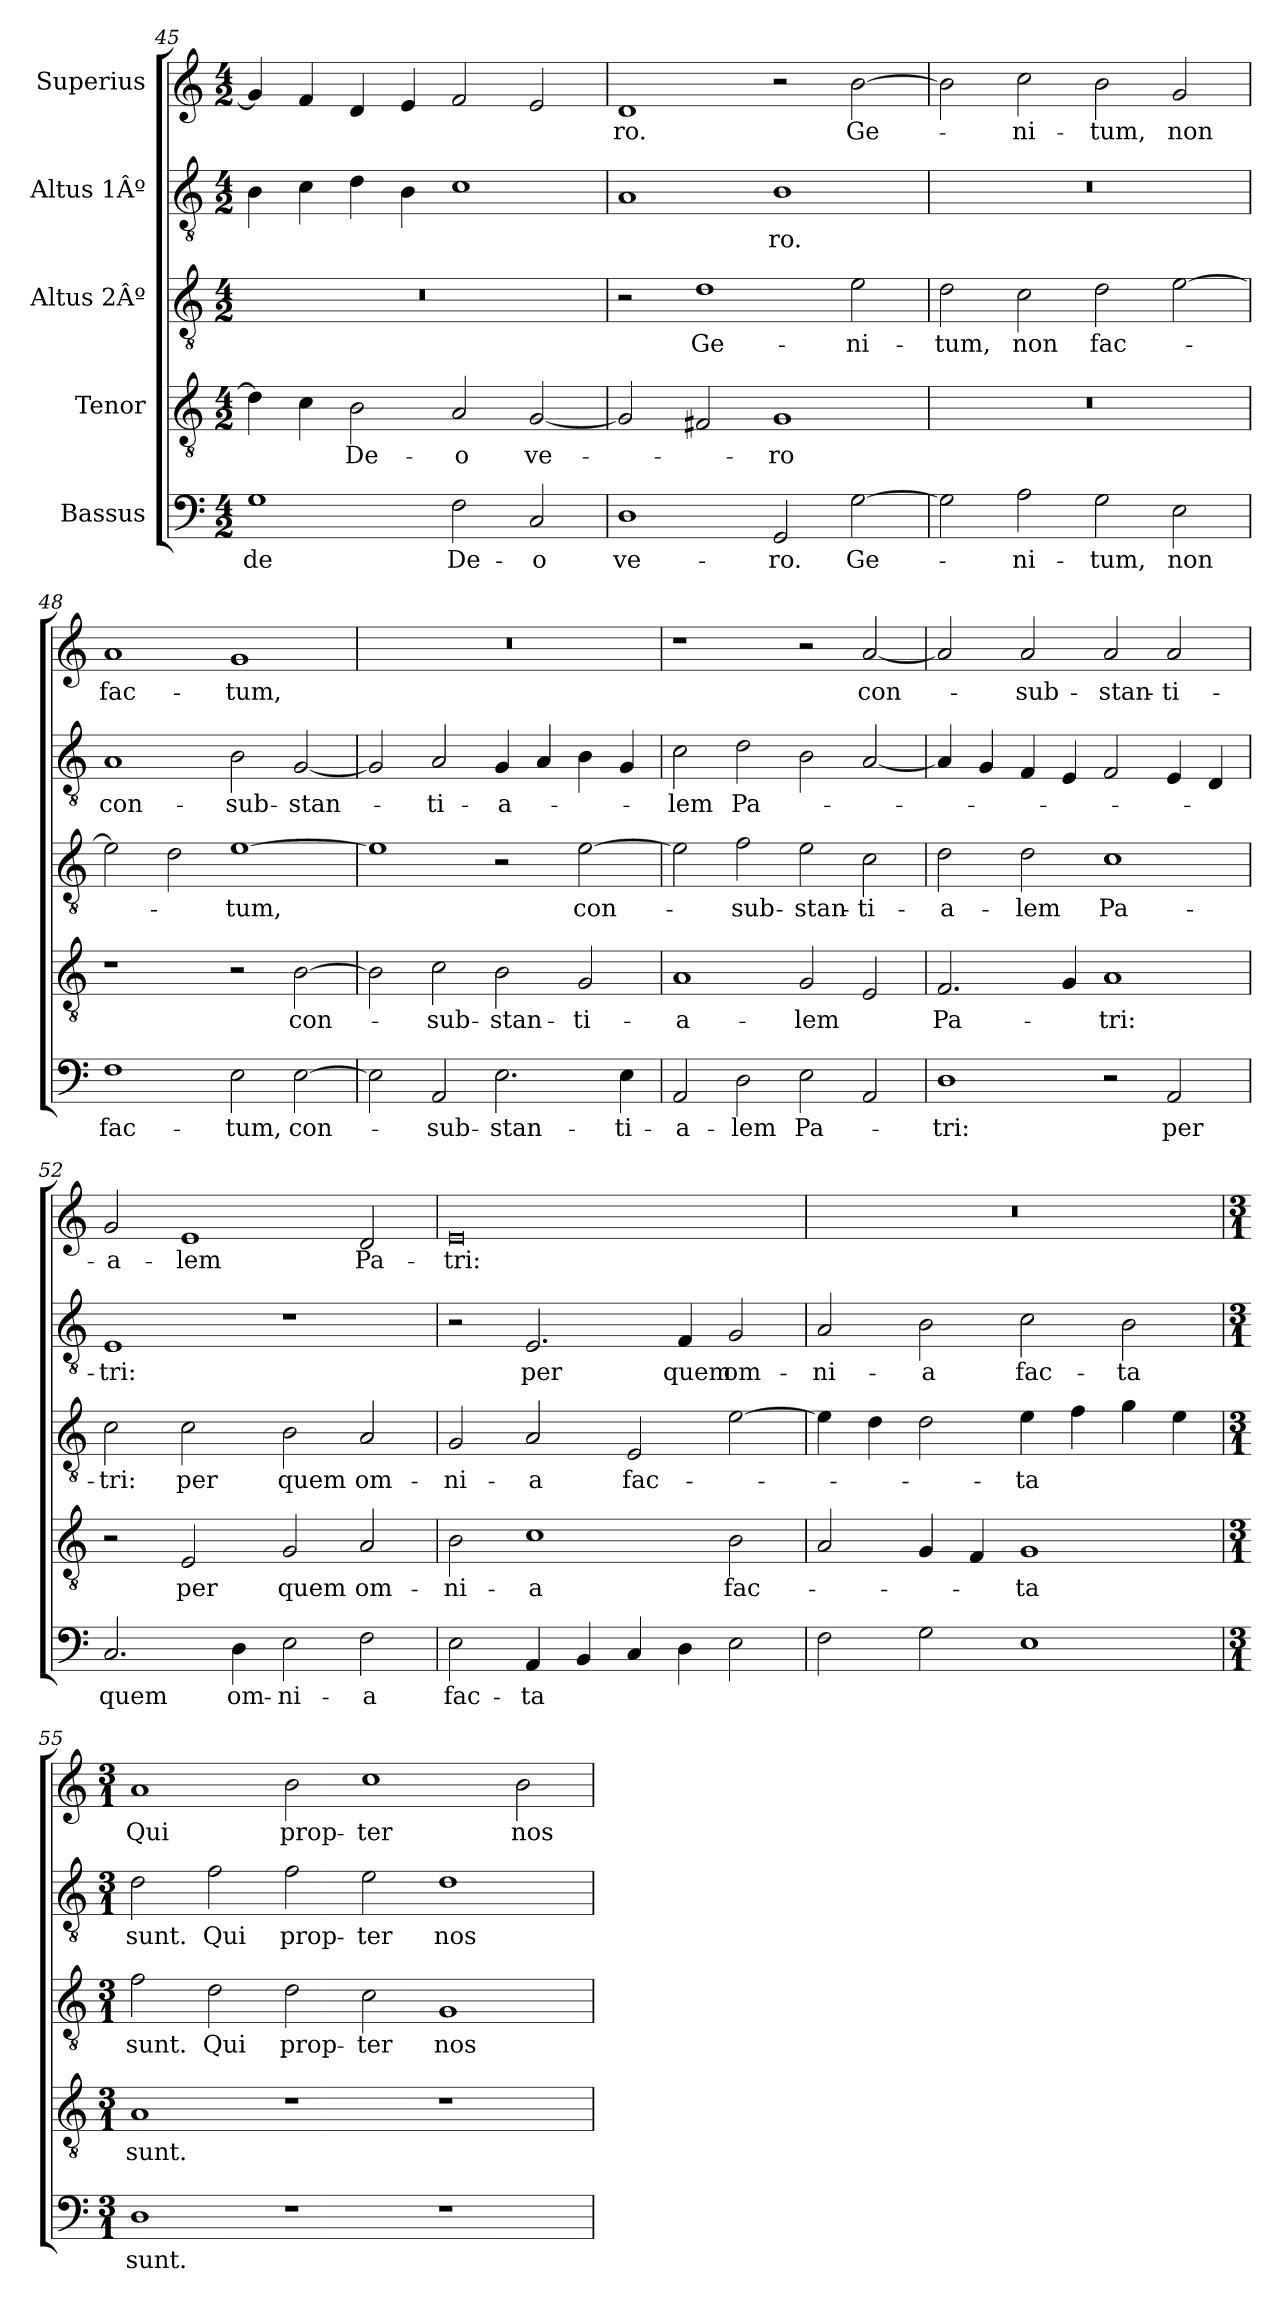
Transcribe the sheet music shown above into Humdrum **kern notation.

**kern	**text	**kern	**text	**kern	**text	**kern	**text	**kern	**text
*part5	*part5	*part4	*part4	*part3	*part3	*part2	*part2	*part1	*part1
*staff5	*staff5	*staff4	*staff4	*staff3	*staff3	*staff2	*staff2	*staff1	*staff1
*I"Bassus	*	*I"Tenor	*	*I"Altus 2Âº	*	*I"Altus 1Âº	*	*I"Superius	*
*clefF4	*	*clefGv2	*	*clefGv2	*	*clefGv2	*	*clefG2	*
*k[]	*	*k[]	*	*k[]	*	*k[]	*	*k[]	*
*M4/2	*	*M4/2	*	*M4/2	*	*M4/2	*	*M4/2	*
=45	=45	=45	=45	=45	=45	=45	=45	=45	=45
1G\	de	4d\]	.	0r	.	4B\	.	4g/]	.
.	.	4c\	.	.	.	4c\	.	4f/	.
.	.	2B\	De-	.	.	4d\	.	4d/	.
.	.	.	.	.	.	4B\	.	4e/	.
2F\	De-	2A/	-o	.	.	1c\	.	2f/	.
2C/	-o	[2G/	ve-	.	.	.	.	2e/	.
=46	=46	=46	=46	=46	=46	=46	=46	=46	=46
1D\	ve-	2G/]	.	2r	.	1A/	.	1d/	-ro.
.	.	2F#X/	.	1d\	Ge-	.	.	.	.
2GG/	-ro.	1G/	-ro	.	.	1B\	-ro.	2r	.
[2G\	Ge-	.	.	2e\	-ni-	.	.	[2b\	Ge-
=47	=47	=47	=47	=47	=47	=47	=47	=47	=47
2G\]	.	0r	.	2d\	-tum,	0r	.	2b\]	.
2A\	-ni-	.	.	2c\	non	.	.	2cc\	-ni-
2G\	-tum,	.	.	2d\	fac-	.	.	2b\	-tum,
2E\	non	.	.	[2e\	.	.	.	2g/	non
=48	=48	=48	=48	=48	=48	=48	=48	=48	=48
1F\	fac-	1r	.	2e\]	.	1A/	con-	1a/	fac-
.	.	.	.	2d\	.	.	.	.	.
2E\	-tum,	2r	.	[1e\	-tum,	2B\	-sub-	1g/	-tum,
[2E\	con-	[2B\	con-	.	.	[2G/	-stan-	.	.
=49	=49	=49	=49	=49	=49	=49	=49	=49	=49
2E\]	.	2B\]	.	1e\]	.	2G/]	.	0r	.
2AA/	-sub-	2c\	-sub-	.	.	2A/	-ti-	.	.
2.E\	-stan-	2B\	-stan-	2r	.	4G/	-a-	.	.
.	.	.	.	.	.	4A/	.	.	.
.	.	2G/	-ti-	[2e\	con-	4B\	.	.	.
4E\	-ti-	.	.	.	.	4G/	.	.	.
=50	=50	=50	=50	=50	=50	=50	=50	=50	=50
2AA/	-a-	1A/	-a-	2e\]	.	2c\	-lem	1r	.
2D\	-lem	.	.	2f\	-sub-	2d\	Pa-	.	.
2E\	Pa-	2G/	-lem	2e\	-stan-	2B\	.	2r	.
2AA/	.	2E/	.	2c\	-ti-	[2A/	.	[2a/	con-
=51	=51	=51	=51	=51	=51	=51	=51	=51	=51
1D\	-tri:	2.F/	Pa-	2d\	-a-	4A/]	.	2a/]	.
.	.	.	.	.	.	4G/	.	.	.
.	.	.	.	2d\	-lem	4F/	.	2a/	-sub-
.	.	4G/	.	.	.	4E/	.	.	.
2r	.	1A/	-tri:	1c\	Pa-	2F/	.	2a/	-stan-
2AA/	per	.	.	.	.	4E/	.	2a/	-ti-
.	.	.	.	.	.	4D/	.	.	.
=52	=52	=52	=52	=52	=52	=52	=52	=52	=52
2.C/	quem	2r	.	2c\	-tri:	1E/	-tri:	2g/	-a-
.	.	2E/	per	2c\	per	.	.	1e/	-lem
4D\	om-	.	.	.	.	.	.	.	.
2E\	-ni-	2G/	quem	2B\	quem	1r	.	.	.
2F\	-a	2A/	om-	2A/	om-	.	.	2d/	Pa-
=53	=53	=53	=53	=53	=53	=53	=53	=53	=53
2E\	fac-	2B\	-ni-	2G/	-ni-	2r	.	0e/	-tri:
4AA/	-ta	1c\	-a	2A/	-a	2.E/	per	.	.
4BB/	.	.	.	.	.	.	.	.	.
4C/	.	.	.	2E/	fac-	.	.	.	.
4D\	.	.	.	.	.	4F/	quem	.	.
2E\	.	2B\	fac-	[2e\	.	2G/	om-	.	.
=54	=54	=54	=54	=54	=54	=54	=54	=54	=54
2F\	.	2A/	.	4e\]	.	2A/	-ni-	0r	.
.	.	.	.	4d\	.	.	.	.	.
2G\	.	4G/	.	2d\	.	2B\	-a	.	.
.	.	4F/	.	.	.	.	.	.	.
1E\	.	1G/	-ta	4e\	-ta	2c\	fac-	.	.
.	.	.	.	4f\	.	.	.	.	.
.	.	.	.	4g\	.	2B\	-ta	.	.
.	.	.	.	4e\	.	.	.	.	.
=55	=55	=55	=55	=55	=55	=55	=55	=55	=55
*M3/1	*	*M3/1	*	*M3/1	*	*M3/1	*	*M3/1	*
1D\	sunt.	1A/	sunt.	2f\	sunt.	2d\	sunt.	1a/	Qui
.	.	.	.	2d\	Qui	2f\	Qui	.	.
1r	.	1r	.	2d\	prop-	2f\	prop-	2b\	prop-
.	.	.	.	2c\	-ter	2e\	-ter	1cc\	-ter
1r	.	1r	.	1G/	nos	1d\	nos	.	.
.	.	.	.	.	.	.	.	2b\	nos
=	=	=	=	=	=	=	=	=	=
*-	*-	*-	*-	*-	*-	*-	*-	*-	*-
